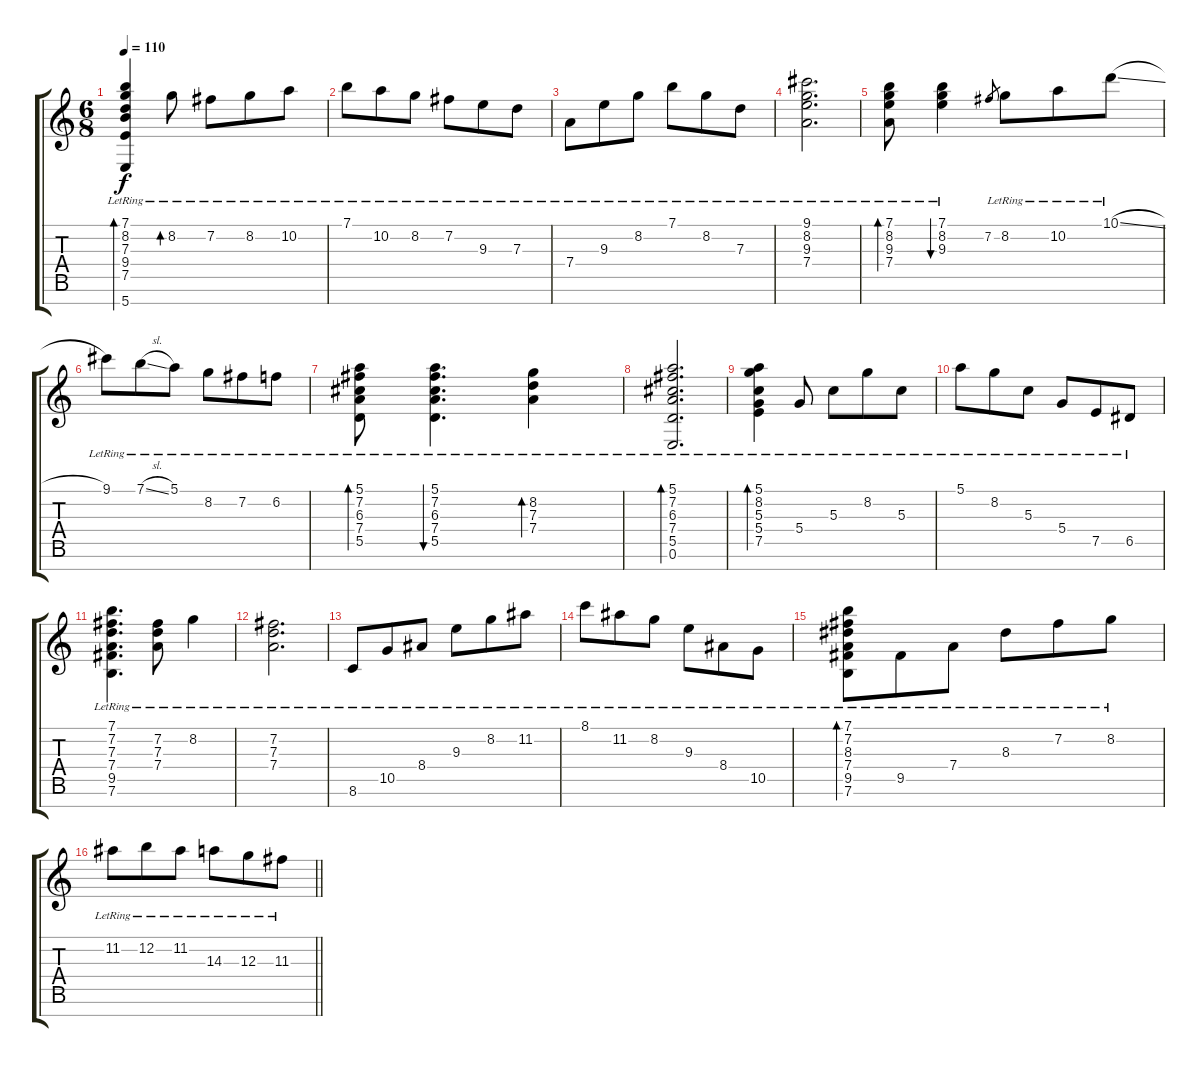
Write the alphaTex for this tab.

\track (" " " ") {instrument acousticguitarsteel}
\staff {score tabs}
\tuning (E4 B3 G3 D3 A2 E2 B1) {hide}
\ts (6 8)
\tempo 110
\clef g2
\ks c
(7.1{lr} 8.2{lr} 7.3{lr} 9.4{lr} 7.5{lr} 5.7).4{bd 120 dy f} 8.2{lr}.8{bd 240} 7.2{lr}.8 8.2{lr}.8 10.2{lr}.8 |
7.1{lr}.8 10.2{lr}.8 8.2{lr}.8 7.2{lr}.8 9.3{lr}.8 7.3{lr}.8 |
7.4{lr}.8 9.3{lr}.8 8.2{lr}.8 7.1{lr}.8 8.2{lr}.8 7.3{lr}.8 |
(9.1{lr} 8.2{lr} 9.3{lr} 7.4{lr}).2{d} |
(7.1{lr} 8.2{lr} 9.3{lr} 7.4{lr}).8{bd 120} (7.1{lr} 8.2{lr} 9.3{lr}).4{bu 60} 7.2.8{gr} 8.2{lr}.8 10.2{lr}.8 10.1{sl lr}.8 |
9.1{lr}.8 7.1{sl lr}.8 5.1{lr}.8 8.2{lr}.8 7.2{lr}.8 6.2{lr}.8 |
(5.1{lr} 7.2{lr} 6.3{lr} 7.4{lr} 5.5{lr}).8{bd 60} (5.1{lr} 7.2{lr} 6.3{lr} 7.4{lr} 5.5{lr}).4{d bu 60} (8.2{lr} 7.3{lr} 7.4{lr}).4{bd 60} |
(5.1{lr} 7.2{lr} 6.3{lr} 7.4{lr} 5.5{lr} 0.6).2{d bd 60} |
(5.1{lr} 8.2{lr} 5.3{lr} 5.4{lr} 7.5{lr}).4{bd 60} 5.4{lr}.8 5.3{lr}.8 8.2{lr}.8 5.3{lr}.8 |
5.1{lr}.8 8.2{lr}.8 5.3{lr}.8 5.4{lr}.8 7.5{lr}.8 6.5{lr}.8 |
(7.1{lr} 7.2{lr} 7.3{lr} 7.4{lr} 9.5{lr} 7.6{lr}).4{d} (7.2{lr} 7.3{lr} 7.4{lr}).8 8.2{lr}.4 |
(7.2{lr} 7.3{lr} 7.4{lr}).2{d} |
8.6{lr}.8 10.5{lr}.8 8.4{lr}.8 9.3{lr}.8 8.2{lr}.8 11.2{lr}.8 |
8.1{lr}.8 11.2{lr}.8 8.2{lr}.8 9.3{lr}.8 8.4{lr}.8 10.5{lr}.8 |
(7.1{lr} 7.2{lr} 8.3{lr} 7.4{lr} 9.5{lr} 7.6{lr}).8{bd 60} 9.5{lr}.8 7.4{lr}.8 8.3{lr}.8 7.2{lr}.8 8.2{lr}.8 |
\barLineRight lightlight
11.2{lr}.8 12.2{lr}.8 11.2{lr}.8 14.3{lr}.8 12.3{lr}.8 11.3{lr}.8
